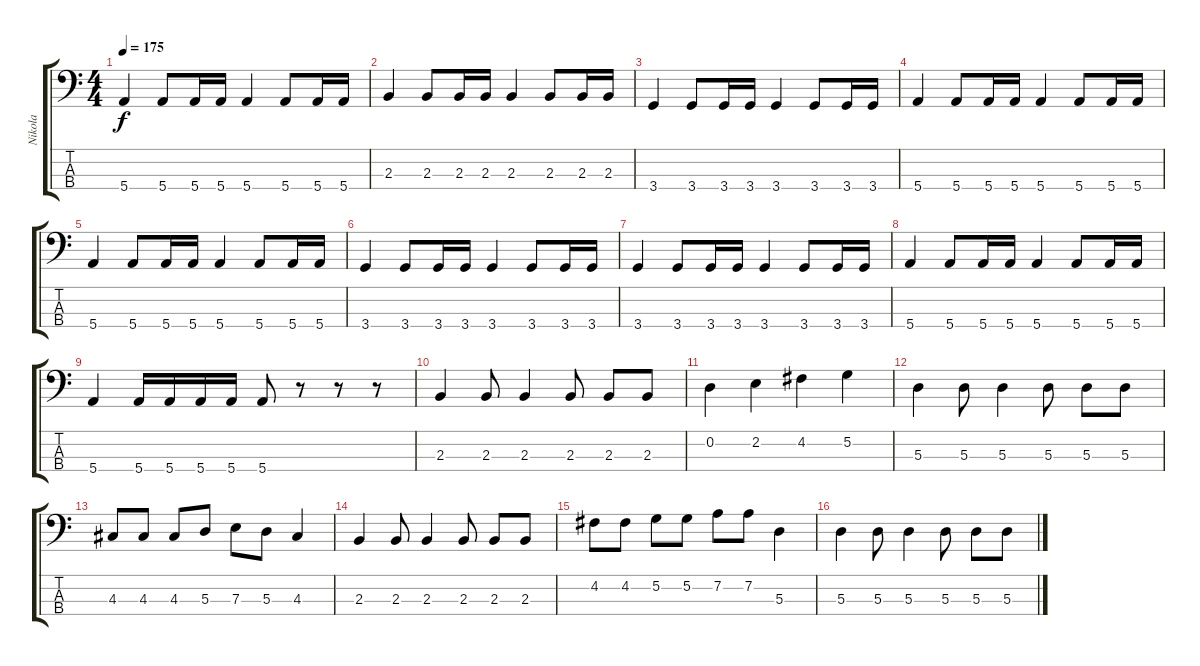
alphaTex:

\track ("Nikola" "Nikola") {instrument electricbasspick}
\staff {score tabs}
\tuning (G2 D2 A1 E1) {hide}
\ts (4 4)
\tempo 175
\clef f4
\ks c
5.4.4{dy f} 5.4.8 5.4.16 5.4.16 5.4.4 5.4.8 5.4.16 5.4.16 |
2.3.4 2.3.8 2.3.16 2.3.16 2.3.4 2.3.8 2.3.16 2.3.16 |
3.4.4 3.4.8 3.4.16 3.4.16 3.4.4 3.4.8 3.4.16 3.4.16 |
5.4.4 5.4.8 5.4.16 5.4.16 5.4.4 5.4.8 5.4.16 5.4.16 |
5.4.4 5.4.8 5.4.16 5.4.16 5.4.4 5.4.8 5.4.16 5.4.16 |
3.4.4 3.4.8 3.4.16 3.4.16 3.4.4 3.4.8 3.4.16 3.4.16 |
3.4.4 3.4.8 3.4.16 3.4.16 3.4.4 3.4.8 3.4.16 3.4.16 |
5.4.4 5.4.8 5.4.16 5.4.16 5.4.4 5.4.8 5.4.16 5.4.16 |
5.4.4 5.4.16 5.4.16 5.4.16 5.4.16 5.4.8 r.8 r.8 r.8 |
2.3.4 2.3.8 2.3.4 2.3.8 2.3.8 2.3.8 |
0.2.4 2.2.4 4.2.4 5.2.4 |
5.3.4 5.3.8 5.3.4 5.3.8 5.3.8 5.3.8 |
4.3.8 4.3.8 4.3.8 5.3.8 7.3.8 5.3.8 4.3.4 |
2.3.4 2.3.8 2.3.4 2.3.8 2.3.8 2.3.8 |
4.2.8 4.2.8 5.2.8 5.2.8 7.2.8 7.2.8 5.3.4 |
5.3.4 5.3.8 5.3.4 5.3.8 5.3.8 5.3.8
